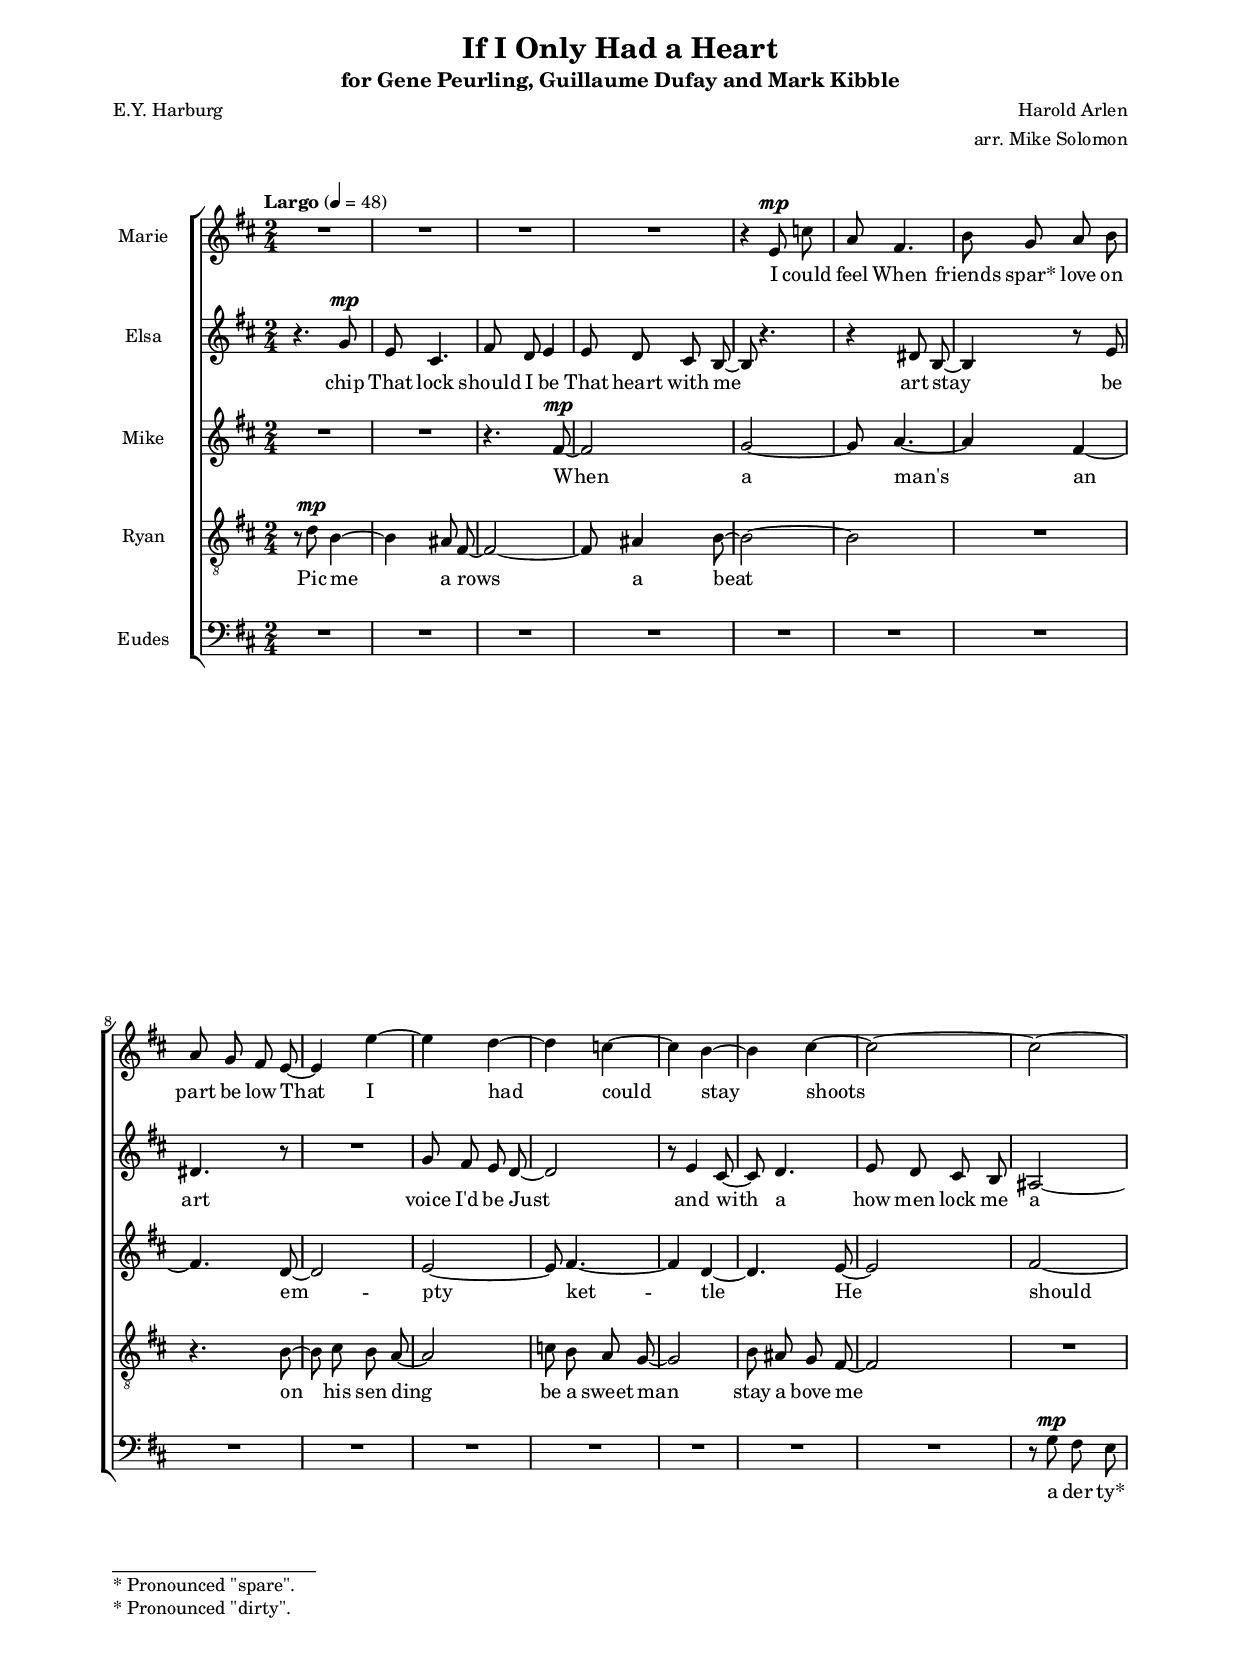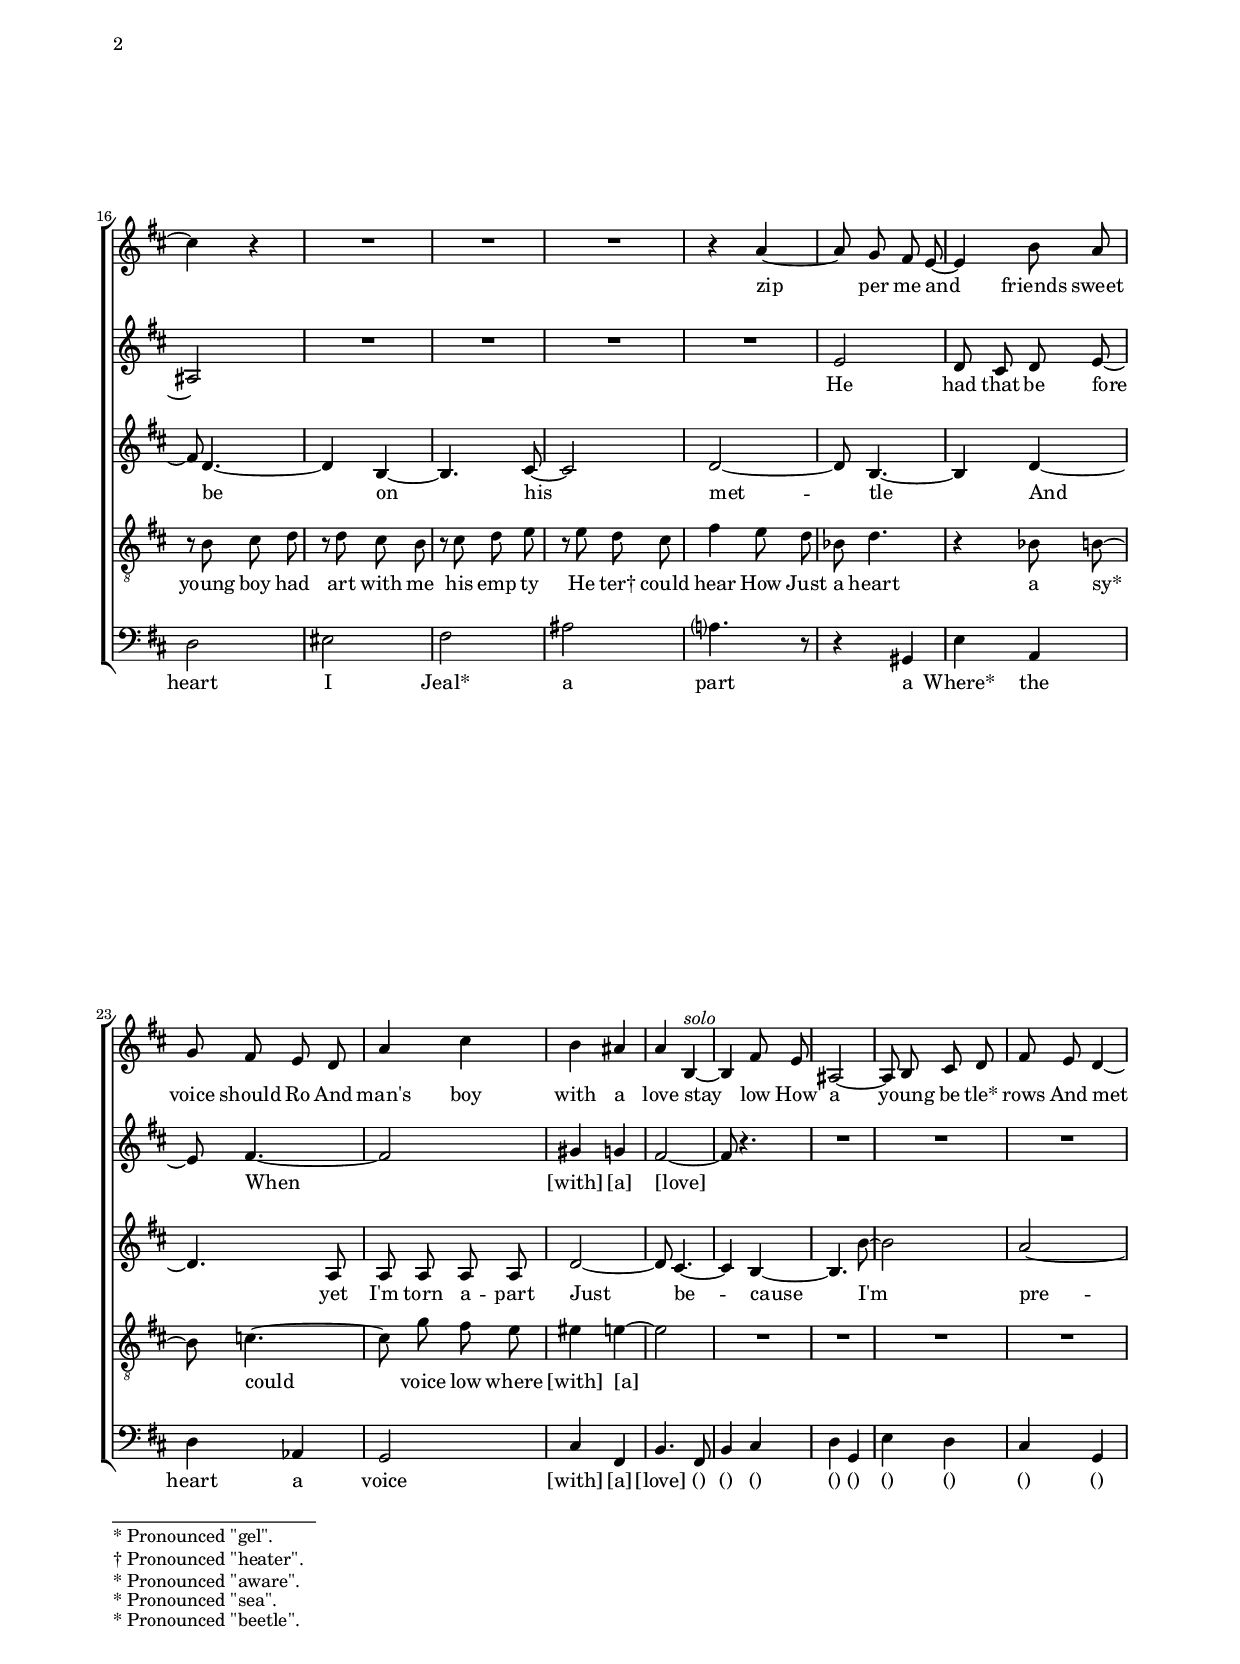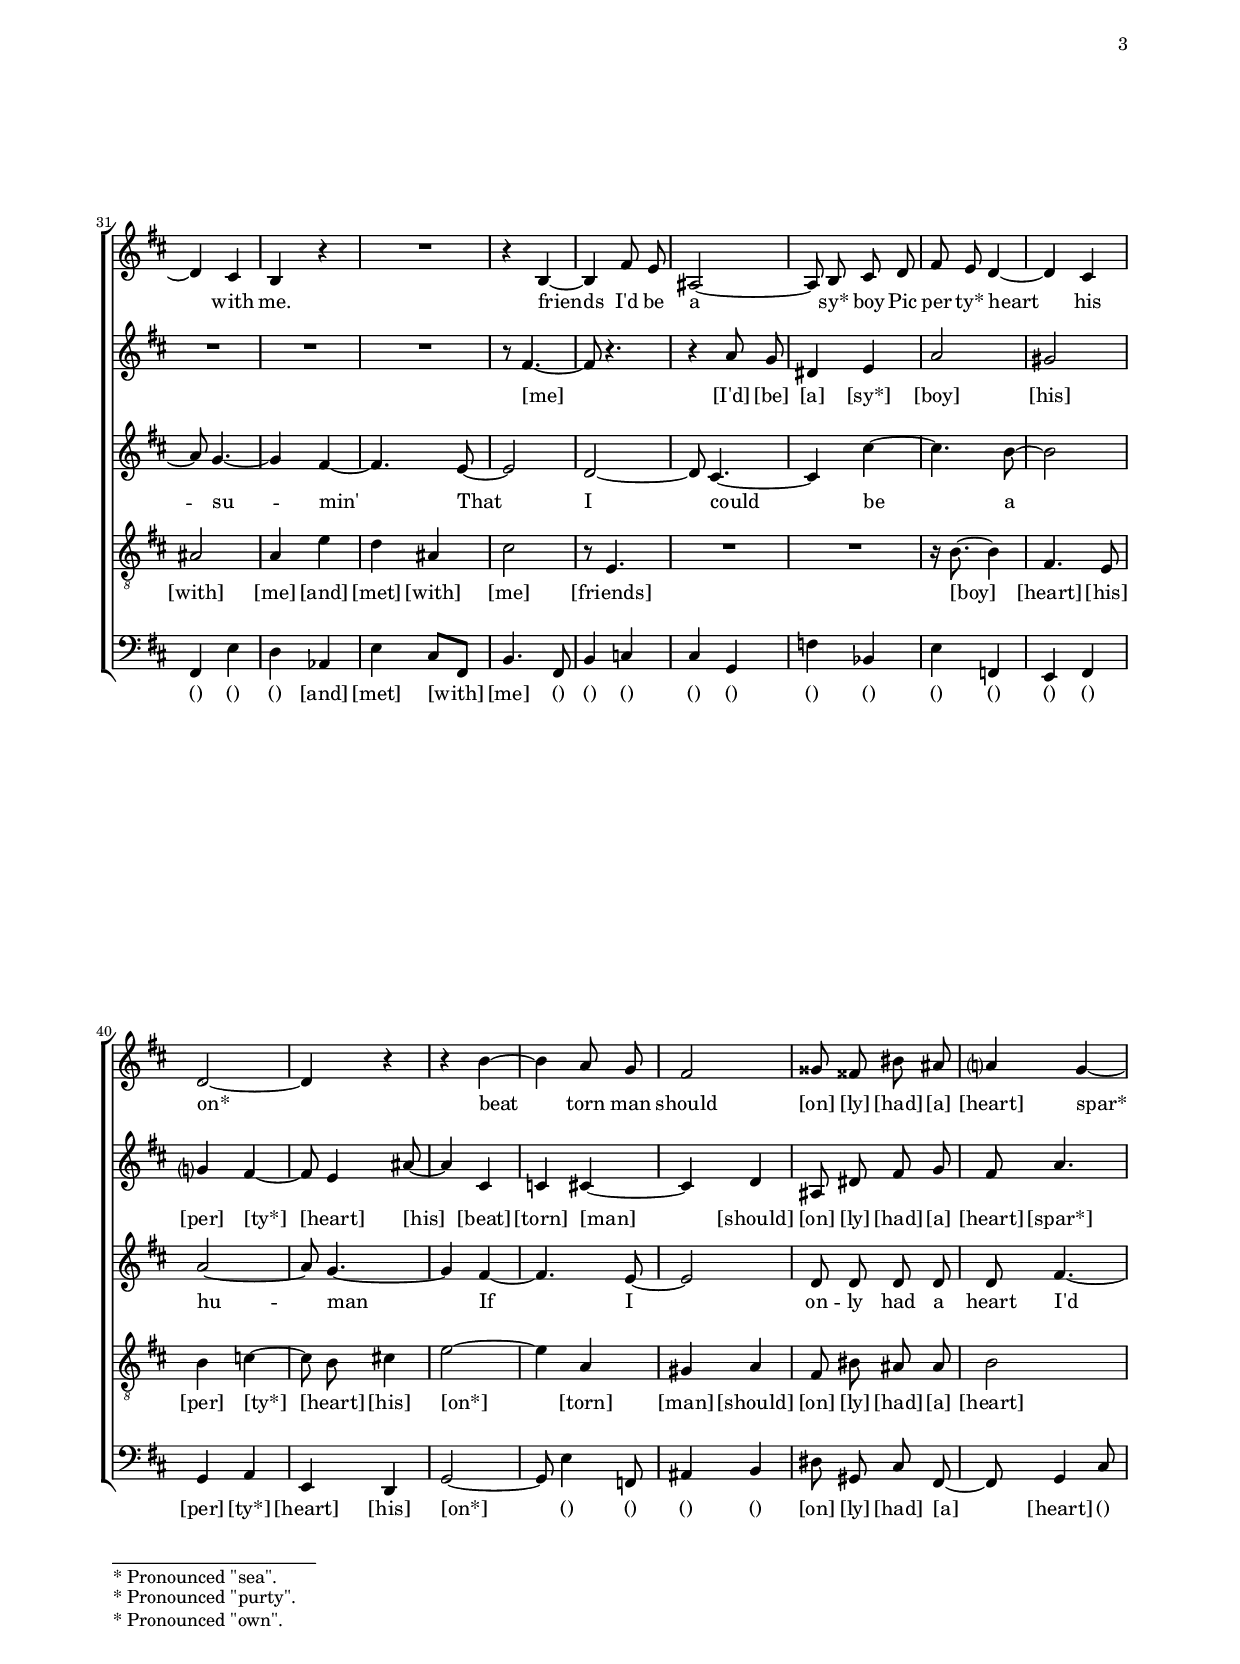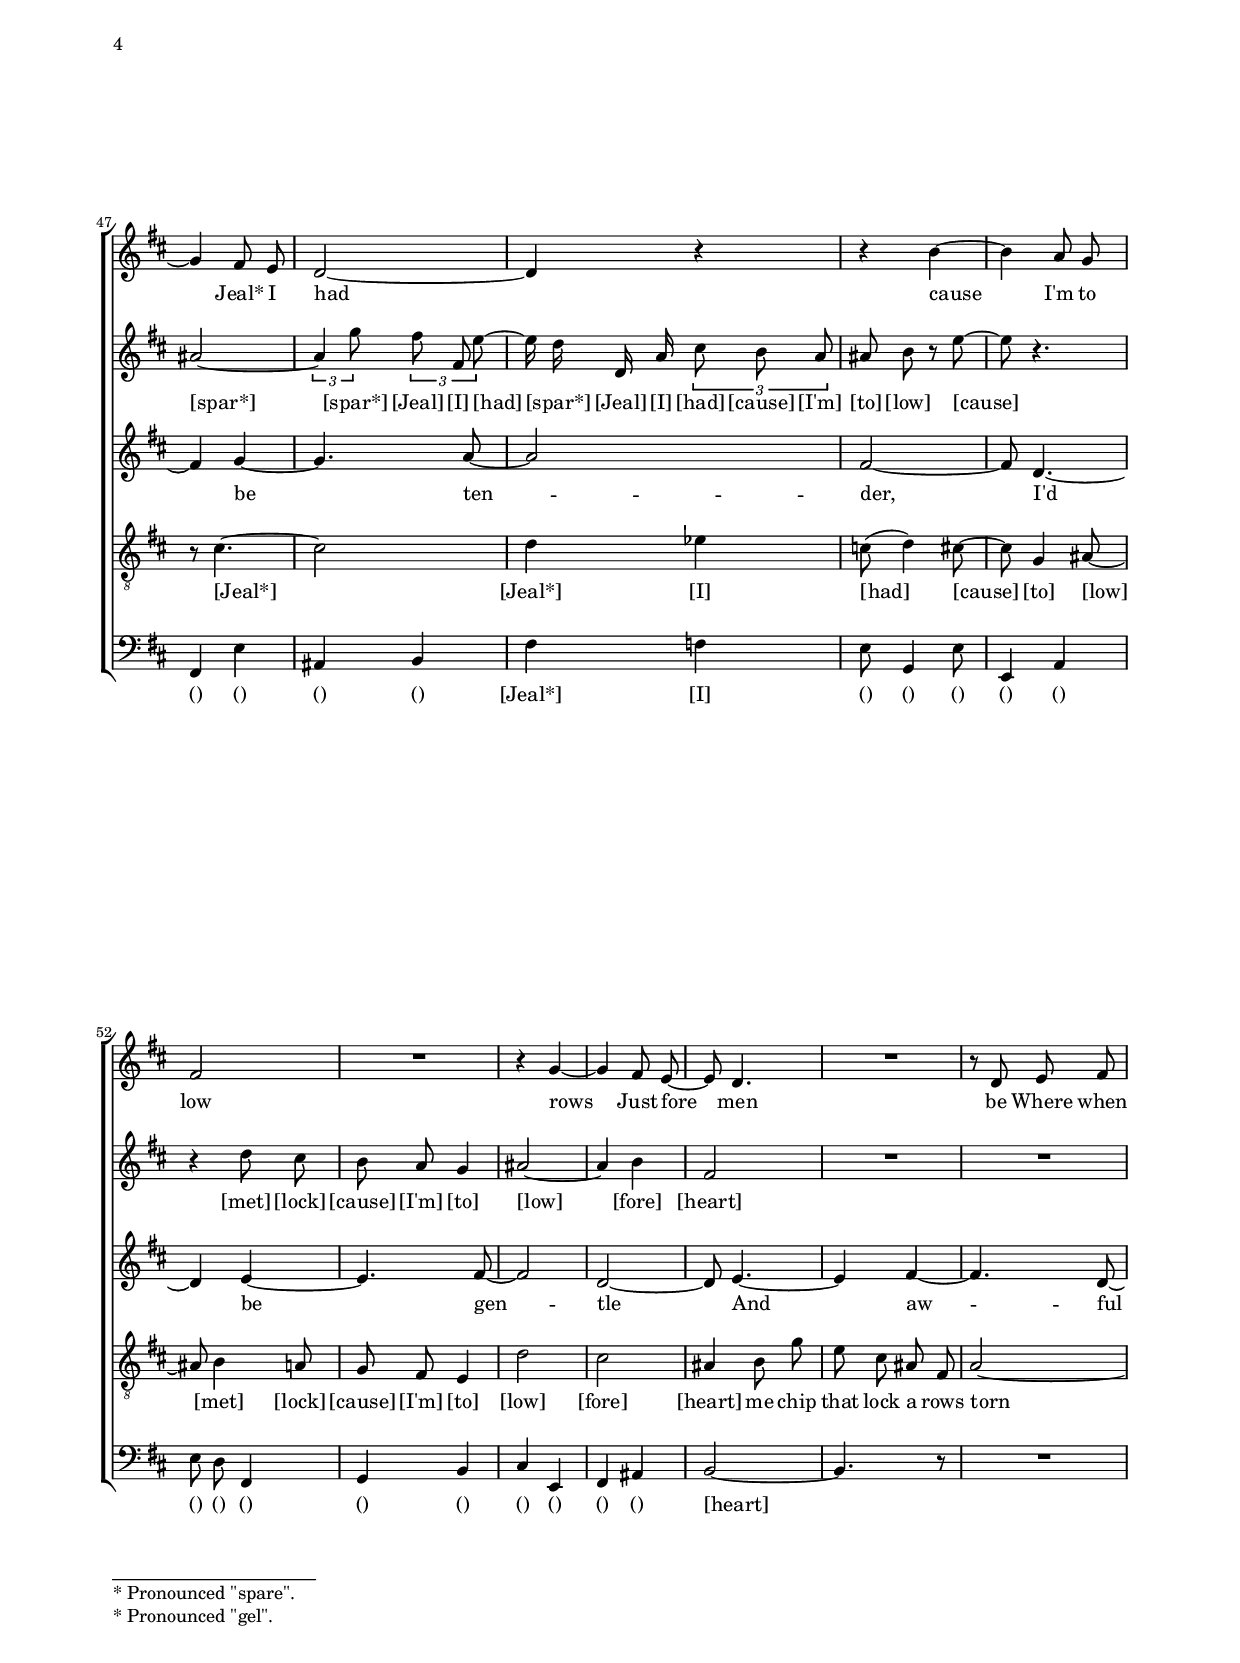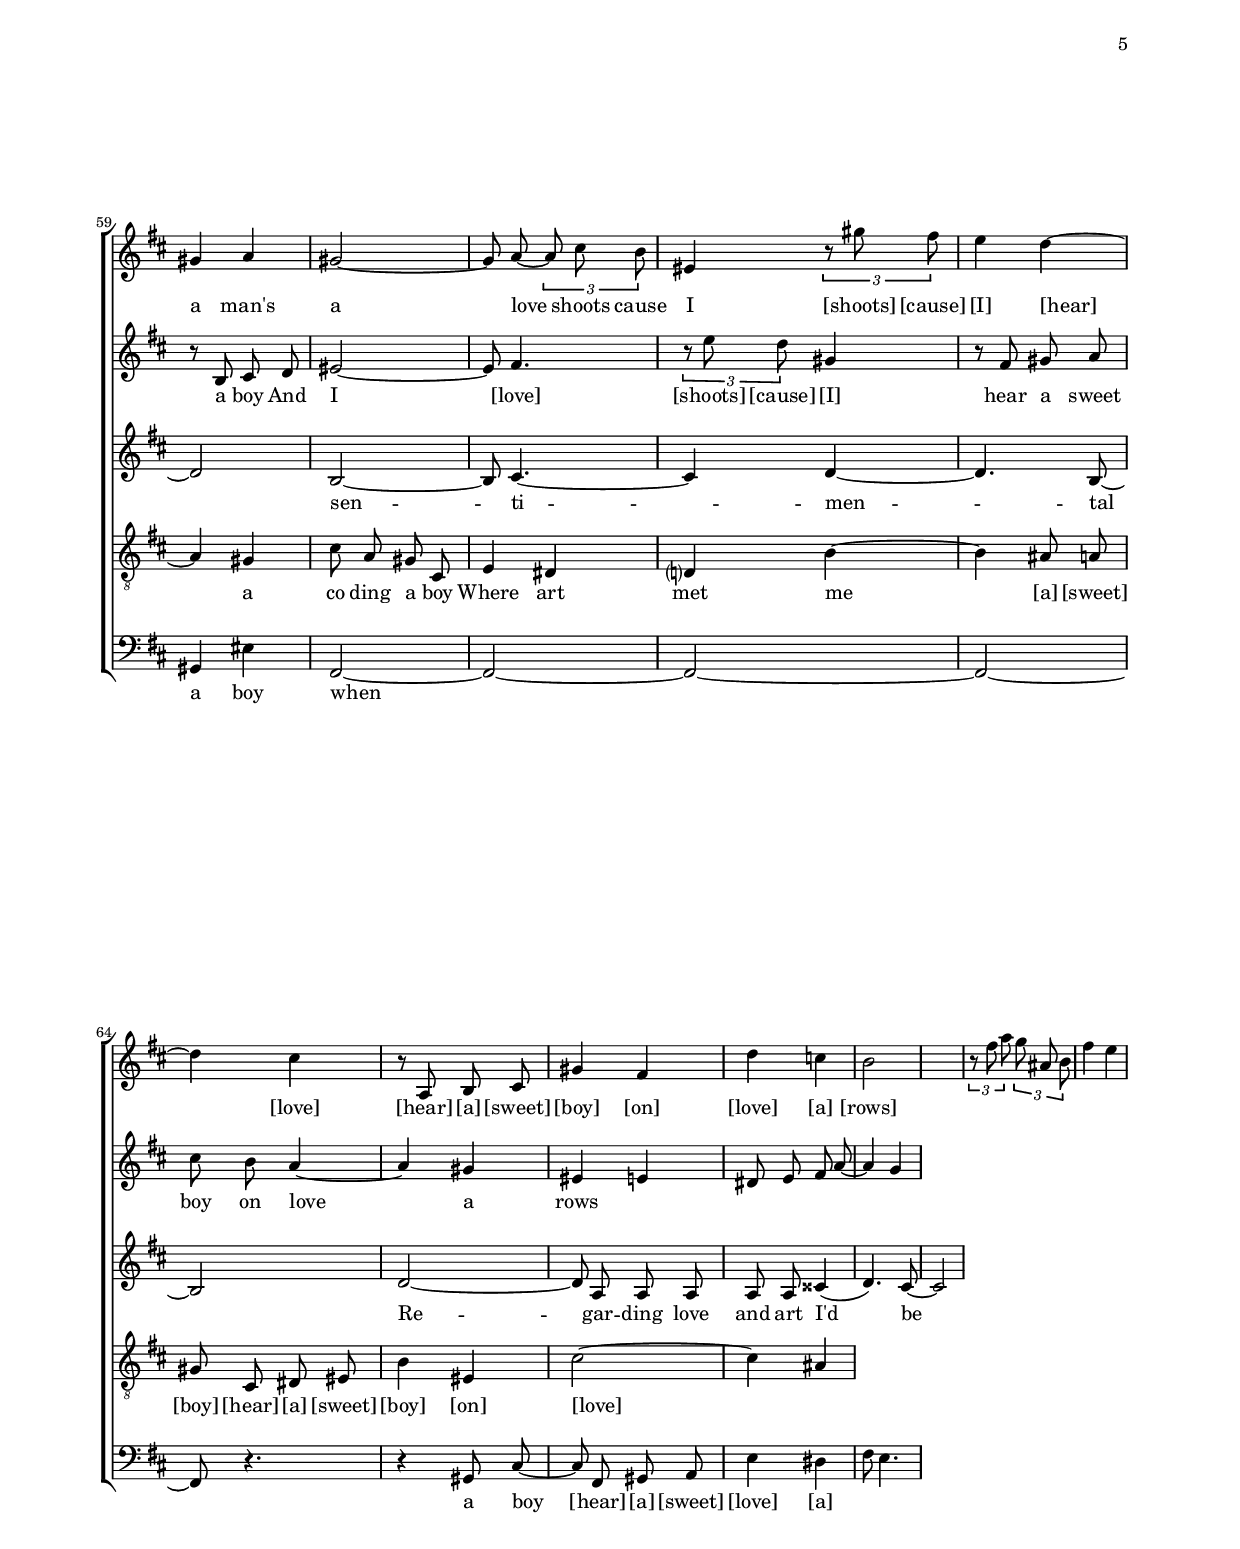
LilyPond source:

#(set-global-staff-size 15.87)
solo = \markup \italic "solo"
%{
When a man's an empty kettle
He should be on his mettle
And yet I'm torn apart
Just because I'm presumin'
That I could be a human
If I only had a heart

I'd be tender, I'd be gentle
And awful sentimental
Regarding love and art
I'd be friends with the sparrows 
And the boy that shoots the arrows
If I only had a heart

Picture me a balcony
Above a voice sings low

(Snow White)
Wherefore art thou, Romeo?

(Tin Man)
I hear a beat, how sweet!

Just to register emotion, jealousy, devotion
And really feel the part
I could stay young and chipper
And I'd lock it with a zipper
If I only had a heart
%}
% 
\version "2.19.0"
\include "defs-devel.ly"

#(ly:set-option 'point-and-click #f)

#(set-global-staff-size 15.87)

%{
\paper {
  #(define fonts
    (set-global-fonts
    #:music "profondo"
    #:factor (/ staff-height pt 20)
  ))
}
%}
%{
\paper {
  #(define fonts
    (set-global-fonts
    #:music "haydn"
    #:brace "gonville"
    #:factor (/ staff-height pt 20)
  ))
}
%}

railroad =  {
  \once \override BreathingSign.text = \markup \musicglyph #"scripts.caesura.straight"
  \breathe
}
myred = \once \override NoteHead #'color = #red

php = \once \override Hairpin.stencil = #(parenthesize-callback ly:hairpin::print)

\paper {
  footnote-separator-markup = \markup { \column { " "\override #`(span-factor . 1/5) { \draw-hline } }}
  footnote-padding = 1\mm
  top-system-spacing = #'((basic-distance . 1) (minimum-distance . 0) (padding . 1) (stretchability . 40))
  bottom-system-spacing = #'((basic-distance . 1) (minimum-distance . 0) (padding . 1) (stretchability . 50))
  ragged-right = ##f
  left-margin = 0.75\in
  right-margin = 0.75\in
  top-margin = 0.5\in
  bottom-margin = 0.6\in
  ragged-last-bottom = ##f
  max-systems-per-page = #2
}

\header {
  title = "If I Only Had a Heart"
  subtitle = "for Gene Peurling, Guillaume Dufay and Mark Kibble"
  %title = "Somewhere Over the Rainbow"
  composer = "Harold Arlen"
  poet = "E.Y. Harburg"
  arranger = "arr. Mike Solomon"
  %arranger = "arr. (anon)"
}

prefatoryMatter = {
  \key b \minor
  \autoBeamOff
  \time 2/4
}

scorePrefatoryMatter = {
  \prefatoryMatter
}

midiPrefatoryMatter = {
  \prefatoryMatter
}

marks = {
  \tempo "Largo" 4=48
  s2 |
}

sopranoFirst = \relative c' {
  R2*4 |
  r4 e8^\mp c' |
  a fis4. |
  b8 g a b |
  a g fis e ~ |
  e4 e' ~ |
  e d ~ |
  d c ~ |
  c b ~ |
  b cis ~ |
  cis2 ~ |
  cis ~ |
  cis4 r |
  R2 |
  R2 |
  R2 |
  r4 a ~ |
  a8 g fis e ~ |
  e4 b'8 a |
  g fis e d |
  a'4 cis |
  b ais |
  a4 b,^\solo ~ |
  b fis'8 e |
  ais,2 ~ |
  \footnote "" #'(0 . 0) "* Pronounced \"beetle\"." 
  ais8 b cis d |
  fis e d4 ~ |
  d cis |
  b4 r |
  R2 |
  r4 b ~ |
  b fis'8 e |
  ais,2 ~ |
  ais8 \footnote "" #'(0 . 0) "* Pronounced \"sea\"."  b cis d |
  \footnote "" #'(0 . 0) "* Pronounced \"purty\"." fis e d4 ~ |
  d cis |
  \footnote "" #'(0 . 0) "* Pronounced \"own\"." d2 ~ |
  d4 r |
  r4 b'4 ~ |
  b a8 g |
  fis2 |
  gisis8 fisis bis ais |
  a?4 g ~ |
  g fis8 e |
  d2 ~ |
  d4 r |
  r4 \footnote "" #'(0 . 0) "* Pronounced \"spare\"."  b'4 ~ |
  b \footnote "" #'(0 . 0) "* Pronounced \"gel\"."   a8 g |
  fis2 |
  R2 |
  r4 g ~ |
  g fis8 e ~ |
  e8 d4. |
  R2 |
  r8 d e fis |
  gis4 a |
%%%%%%%%%%%%%%%%%%%%%%%
  %fis2 ~ |
  %fis4 cis'8 b |
  %eis,2 ~ |
  %eis8 fis gis a |
  %cis b a4 ~ |
  %a4 gis ~ |
  %gis fis |
  %e8 dis c' b |
  %a g e4 ~ |
  %e b'8 ais ~ |
  %ais dis,4. ~ |
  %dis8 e fis g |
%%%%%%%%%%%%%%%%%%%%%%%
  gis2 ~ |
  gis8 a ~ \times 2/3 { a cis b } |
  eis,4 \times 2/3 { r8 gis' fis } |
  e4 d ~ |
  d cis |
  r8 a, b cis |
  gis'4 fis |
  d'4 c4 |
  b2 |
  s2 |
  \times 2/3 { r8 fis' a } \times 2/3 { g ais, b } |
  fis'4 e | 
}

sopranoWordsFirst = \lyricmode {
  I could feel When
  friends \footnote "" #'(0 . 0) "* Pronounced \"spare\"." spar* love on part be low That
  I had
  could stay shoots
  zip per me and
  friends sweet voice should Ro And man's
  boy with a love

  stay low How a
  young be tle*
  rows And met with me.

  friends I'd be a
  sy* boy Pic per ty* heart
  his on*

  beat torn man should
  [on] [ly] [had] [a] [heart]
  spar* Jeal* I had
  cause I'm to low
  rows Just fore men

  be Where when a man's a
  love shoots cause I
  [shoots] [cause] [I]
  [hear] %[a]
  [love]
  [hear] [a] [sweet] [boy] [on] [love] [a] [rows]
}

mezzoFirst = \relative c'' {
  r4. g8^\mp |
  e cis4. |
  fis8 d e4 |
  e8 d cis b ~ |
  b8 r4. |
  r4 dis8 b ~ |
  b4 r8 e |
  dis4. r8 |
  R2 |
  g8 fis e d ~ |
  d2 |
  r8 e4 cis8 ~ |
  cis d4. |
  e8 d cis b |
  ais2 ~ |
  ais2 |
  R2 |
  R2 |
  R2 |
  R2 |
  e'2 |
  d8 cis d e ~ |
  e fis4. ~ |
  fis2 |
  gis4 g |
  fis2 ~ |
  fis8 r4. |
  %r4.
  R2 |
  %r8
  %\php
  % gis4.^\< |
  %\php
  %g2^\> |
  %r4 ais ~ |
  %ais c, |
  %r4 cis,4
  %d c |
  %R2\! |
  %r4 c, |
  %ais' fis8 [ ( a ~ ] |
  %a8 ) cis4. ~ |
  %cis4 r |
  R2*5 |
  r8 fis4. ~ |
  fis8 r4. |
  r4 a8 g |
  dis4 e |
  a2 |
  gis |
  g?4 fis ~ |
  fis8 e4 ais8 ~ |
  ais4 cis, |
  c4 cis ~ |
  cis4 d |
  %ais'8 gis cis b |
  %d8 e fis g |
  ais8 dis fis g |
  fis8 a4. |
  ais2 ~ |
  %ais4 b |
  %c c |
  \times 2/3 { ais4 g'8 } \times 2/3 { fis fis, e' ~ }
  e16 d d, a' \times 2/3 { cis8 b a }
  ais8 b8 r e ~ |
  e8 r4. |
  r4 d8 cis |
  b a g4 |
  ais2 ~ |
  ais4 b4 |
  fis2 |
  R2 | R2 |
  r8 b, cis d |
  eis2 ~ |
  eis8 fis4. |
  \times 2/3 { r8 e'8 d } gis,4 |
  r8 fis gis a |
  cis b a4 ~ |
  a gis |
  eis4 e |
  dis8 e fis8 a ~ |
  a4 g |
}

mezzoWordsFirst = \lyricmode {
  chip That lock
  should I be
  That heart with me
  art stay
  be art
  voice I'd be Just
  and with a
  how men lock me a
  He had that be fore When
  [with] [a] [love]
  %[I'm] [pre]
  %[with] [me]
  %[and] [met] [with] [me]
  [me]
  [I'd] [be]
  [a] [sy*] [boy]
  [his]
  [per] [ty*] [heart] [his] %%%%%%%%%%%%%%%[on*]
  [beat] [torn] [man] [should]
  
  [on] 
  [ly] [had] [a] [heart]
  [spar*]
  [spar*] [spar*] [Jeal] [I] [had]
  [spar*] [Jeal] [I] [had] [cause] [I'm]
  [to] [low] [cause] 
  %[cause]
  %[When] [a] [man's] [an] [emp] [ty]
  [met] [lock] [cause] [I'm] [to] [low]
  [fore] [heart]

  a boy And I
  [love]
  [shoots] [cause] [I]
  hear a sweet boy on love
  a rows
}


altoFirst = \relative c' {
  R2 |
  R2 |
  r4. fis8^\mp ~ |
  fis2 |
  g2 ~ |
  g8 a4. ~ |
  a4 fis ~ |
  fis4. d8 ~ |
  d2 |
  e ~ |
  e8 fis4. ~ |
  fis4 d ~ |
  d4. e8 ~ |
  e2 |
  fis2 ~ |
  fis8 d4. ~ |
  d4 b ~ |
  b4. cis8 ~ |
  cis2 |
  d2 ~ |
  d8 b4. ~ |
  b4 d ~ |
  d4. a8 |
  a a a a |
  d2 ~ |
  d8 cis4. ~ |
  cis4 b4 ~ |
  b4. %\php
      b'8 ~ |
  b2 |
  %\php
  a2 ~ 
  a8 g4. ~ |
  g4 fis4 ~ |
  fis4. e8 ~ |
  e2 |
  d ~ |
  d8 cis4. ~ |
  cis4 cis' ~ |
  cis4. b8 ~ |
  b2 |
  a ~ |
  a8 g4. ~ |
  g4 fis4 ~ |
  fis4. e8 ~ |
  e2 |
  d8 d d d |
  d fis4. ~ |
  fis4 g ~ |
  g4. a8 ~ |
  a2 |
  fis ~ |
  fis8 d4. ~ |
  d4 e ~ |
  e4. fis8 ~ |
  fis2 |
  d ~ |
  d8 e4. ~ |
  e4 fis ~ |
  fis4. d8 ~ |
  d2 |
  b ~ |
  b8 cis4. ~ |
  cis4 d4 ~ |
  d4. b8 ~ |
  b2 |
  d2 ~ |
  d8 a8 a a |
  a a cisis4 ( |
  d4. ) cis8 ~ |
  cis2 |
}

altoWordsFirst = \lyricmode {

When a man's an em -- pty ket -- tle
He should be on his met -- tle
And yet I'm torn a -- part
Just be -- cause I'm pre -- su -- min'
That I could be a hu -- man
If I on -- ly had a heart

I'd be ten -- der, I'd be gen -- tle
And aw -- ful sen -- ti -- men -- tal
Re -- gar -- ding love and art
I'd be friends with the spar -- rows 
And the boy that shoots the ar -- rows
If I on -- ly had a heart

Pic -- ture me a bal -- co -- ny
A -- bove a voice sings low

Where -- fore art thou, Ro -- me -- o?

I hear a beat, how sweet!

Just to re -- gis -- ter e -- mo -- tion, jea -- lou -- sy, de -- vo -- tion
And real -- ly feel the part
I could stay young and chip -- per
And I'd lock it with a zip -- per
If I on -- ly had a heart
}

lickMe = \relative c { \times 16/23 { b8 fis16 ais fis' e c8 f,16 g d'8 cis16 e, f' d8 e16 gis, g g' ais, \tag #'bass { e ~ } \tag #'tenor { b' ~ } } } 

tenorFirst = \relative c' {
  \clef "treble_8"
  r8 d^\mp b4 ~ |
  b ais8 fis ~ |
  fis2 ~ |
  fis8 ais4 b8 ~ |
  b2 ~ |
  b |
  R2 |
  r4. b8 ~ |
  b cis b a ~ |
  a2 |
  c8 b a g ~ |
  g2 |
  b8 ais g fis ~ |
  fis2 |
  R2 |
  r8 b cis d |
  r8 d cis b |
  r cis d e |
  \footnote "" #'(0 . 0) "† Pronounced \"heater\"." r e d cis |
  fis4 e8 d |
  bes d4. |
  r4 bes8 b ~ |
  b c4. ~ |
  c8 g' fis e |
  eis4 e ~ |
  e2 |
  R2 |
  %r4. \php
  %    fis8^\< ~ |
  %fis2  |
  %R2\! |
  R2*3 |
  ais,2 |
  a4 e' |
  d ais |
  %ais8 a4. |
  %fis'2 |
  cis2 |
  %\transpose c g \removeWithTag #'bass \lickMe |
  %R2*2 |
  r8 e,4. | % ~ |
  %e r |
  R2 | R2 |
  r16 %fis,16
    b'8. ~ b4 |
  fis4. e8 |
  b'4 c ~ |
  c8 b8 cis4 |
  e2 ~ |
  e4 a, |
  gis a |
  fis8 bis ais ais |
  b2 |
  r8 cis4. ~ |
  cis2 |
  d4 ees |
  c8 ( d4 ) cis8 ~ |
  cis g4 ais8 ~ |
  ais8 b4 a8 |
  g fis e4
  d'2 |
  cis |
  ais4 b8 g' |
  e cis ais fis |
  a2 ~ | 
  a4 gis |
  cis8 a gis cis, |
  e4 dis |
  d? b' ~ |
  b4 ais8 a |
  gis8 cis,8 dis eis |
  b'4 eis, |
  cis'2 ~ |
  cis4 ais |
}

tenorWordsFirst = \lyricmode {
  Pic me
  a rows
  a beat
  on his sen ding
  be a sweet man
  stay a bove me
  young boy had
  art with me
  his emp ty
  He ter† could 
  hear
  How Just a heart
  a \footnote "" #'(0 . 0) "* Pronounced \"sea\"." sy* could
  voice low where %I be
  [with] [a]
  %[I'm]
  [with] [me]
  [and] [met] [with] [me]
  [friends]
  [boy] [heart] [his]
  [per] [ty*] [heart] [his] [on*]
  [torn] [man] [should]
  [on] [ly] [had] [a] [heart]
  [Jeal*]
  [Jeal*] [I] [had]
  [cause] [to] [low]
  [met] [lock] [cause] [I'm] [to] [low]
  [fore] [heart]
  me chip that lock a rows
  torn
  a co ding a
  boy Where art met me
  [a] [sweet] [boy]
  [hear] [a] [sweet] [boy] [on] [love]
}

bassFirst = \relative c' {
  \clef "bass"
  R2*14 |
  r8 g^\mp fis e |
  d2 |
  eis |
  fis |
  ais |
  a?4. r8 |
  r4 gis, |
  e' a, |
  d aes |
  g2 |
  cis4 fis, |
  b4. fis8 |
  b4 cis |
  d g, |
  e' d |
  cis g |
  fis e' |
  d aes |
  e' cis8 [ fis, ] |
  %\removeWithTag #'tenor \lickMe |
  %r16 %e,16
    %g8. ~ g4 |
  b4. fis8 |
  b4 c |
  cis g |
  f' bes, |
  e f, |
  e fis |
  g a |
  e d |
  g2 ~ |
  g8 e'4 f,8 |
  ais4 b |
  dis8 gis, cis fis, ~ |
  fis g4 cis8 |
  fis,4 e' |
  ais, b |
  fis' f |
  e8 g,4 e'8 |
  e,4 a |
  e'8 d fis,4 |
  g b |
  cis e, |
  fis ais |
  b2 ~ |
  b4. r8 |
  R2 |
  gis4 eis' |
  fis,2 ~ |
  fis ~ |
  fis ~ |
  fis2 ~ |
  fis8 r4. |
  r4 gis8 cis ~ |
  cis8 fis, gis a |
  e'4 dis |
  fis8 e4. |
}

bassWordsFirst = \lyricmode {
  a der \footnote "" #'(0 . 0) "* Pronounced \"dirty\"." ty* heart
  I \footnote "" #'(0 . 0) "* Pronounced \"gel\"."  Jeal* a part
  a \footnote "" #'(0 . 0) "* Pronounced \"aware\"."  Where* the heart a voice
  [with] [a] [love]
  \repeat unfold 12 "()"
  [and] [met] [with] [me]
  \repeat unfold 11 "()"
  [per] [ty*] [heart] [his] [on*]
  \repeat unfold 4 "()"
  [on] [ly] [had] [a] [heart]
  \repeat unfold 5 "()"
  [Jeal*] [I]
  \repeat unfold 14 "()"
  [heart]
  a boy when
  a boy
  [hear] [a] [sweet] [love] [a]
}

\score {
  \new ChoirStaff <<
    \new Staff \with { instrumentName = #"Marie" %shortInstrumentName = #"M."
} <<
      \new Voice = "soprano" { << { \numericTimeSignature
	\scorePrefatoryMatter
        \sopranoFirst
      } {
	\scorePrefatoryMatter
        \marks
      } >> }
      \new Lyrics \lyricsto "soprano" {
        \sopranoWordsFirst
      }
    >>
    \new Staff \with { instrumentName = #"Elsa" %shortInstrumentName = #"E."
} <<
      \new Voice = "mezzo" { \numericTimeSignature
	\scorePrefatoryMatter
        \mezzoFirst
      }
      \new Lyrics \lyricsto "mezzo" {
        \mezzoWordsFirst
      }
    >>
    \new Staff \with { instrumentName = #"Mike" %shortInstrumentName = #"Mk."
} <<
      \new Voice = "alto" { \numericTimeSignature
	\scorePrefatoryMatter
        \altoFirst
      }
      \new Lyrics \lyricsto "alto" {
        \altoWordsFirst
      }
    >>
    \new Staff \with { instrumentName = #"Ryan" %shortInstrumentName = #"R."
} <<
      \new Voice = "tenor" { \numericTimeSignature
	\scorePrefatoryMatter
        \tenorFirst
      }
      \new Lyrics \lyricsto "tenor" {
        \tenorWordsFirst
      }
    >>
    \new Staff \with { instrumentName = #"Eudes" %shortInstrumentName = #"P." %\markup { \concat { E \super u . } }
} <<
      \new Voice = "bass" { \numericTimeSignature
	\scorePrefatoryMatter
        \bassFirst
      }
      \new Lyrics \lyricsto "bass" {
        \bassWordsFirst
      }
    >>
  >>
  \layout {
    \context {
      \Voice
      \override TextScript #'layer = #6
      \override NoteHead #'layer = #7
      \override Glissando #'breakable = ##t
      \override TupletNumber #'breakable = ##t
      \override TupletBracket #'breakable = ##t
      \remove "Forbid_line_break_engraver"
    }
    \context {
      \Staff
      %\consists "Metronome_mark_engraver"
      \override TimeSignature #'style = #'numbered
      \override StaffSymbol #'layer = #4
      \override TimeSignature #'layer = #3
      \override TimeSignature #'whiteout = ##t
    }
    \context {
      \Lyrics
      %\override LyricText #'whiteout = ##t
      \override LyricText #'layer = #6
    }
    \context {
      \Score
      %\remove "Metronome_mark_engraver"
      \override NonMusicalPaperColumn #'allow-loose-spacing = ##f
    }
  }
}
%%% MIDI

\score {
  \new ChoirStaff <<
    \new Staff \with { instrumentName = #"Marie" %shortInstrumentName = #"M."
} <<
      \new Voice = "soprano" { << { \numericTimeSignature
	\midiPrefatoryMatter
        \sopranoFirst
      } {
	\midiPrefatoryMatter
        \marks
      } >> }
      \new Lyrics \lyricsto "soprano" {
        \sopranoWordsFirst
      }
    >>
    \new Staff \with { instrumentName = #"Elsa" %shortInstrumentName = #"E."
} <<
      \new Voice = "mezzo" { \numericTimeSignature
	\midiPrefatoryMatter
        \mezzoFirst
      }
      \new Lyrics \lyricsto "mezzo" {
        \mezzoWordsFirst
      }
    >>
    \new Staff \with { instrumentName = #"Mike" %shortInstrumentName = #"Mk."
} <<
      \new Voice = "alto" { \numericTimeSignature
	\midiPrefatoryMatter
        \altoFirst
      }
      \new Lyrics \lyricsto "alto" {
        \altoWordsFirst
      }
    >>
    \new Staff \with { instrumentName = #"Ryan" %shortInstrumentName = #"R."
} <<
      \new Voice = "tenor" { \numericTimeSignature
	\midiPrefatoryMatter
        \tenorFirst
      }
      \new Lyrics \lyricsto "tenor" {
        \tenorWordsFirst
      }
    >>
    \new Staff \with { instrumentName = #"Eudes" %shortInstrumentName = #"P." %\markup { \concat { E \super u . } }
} <<
      \new Voice = "bass" { \numericTimeSignature
	\midiPrefatoryMatter
        \bassFirst
      }
      \new Lyrics \lyricsto "bass" {
        \bassWordsFirst
      }
    >>
  >>
  \midi {}
}
